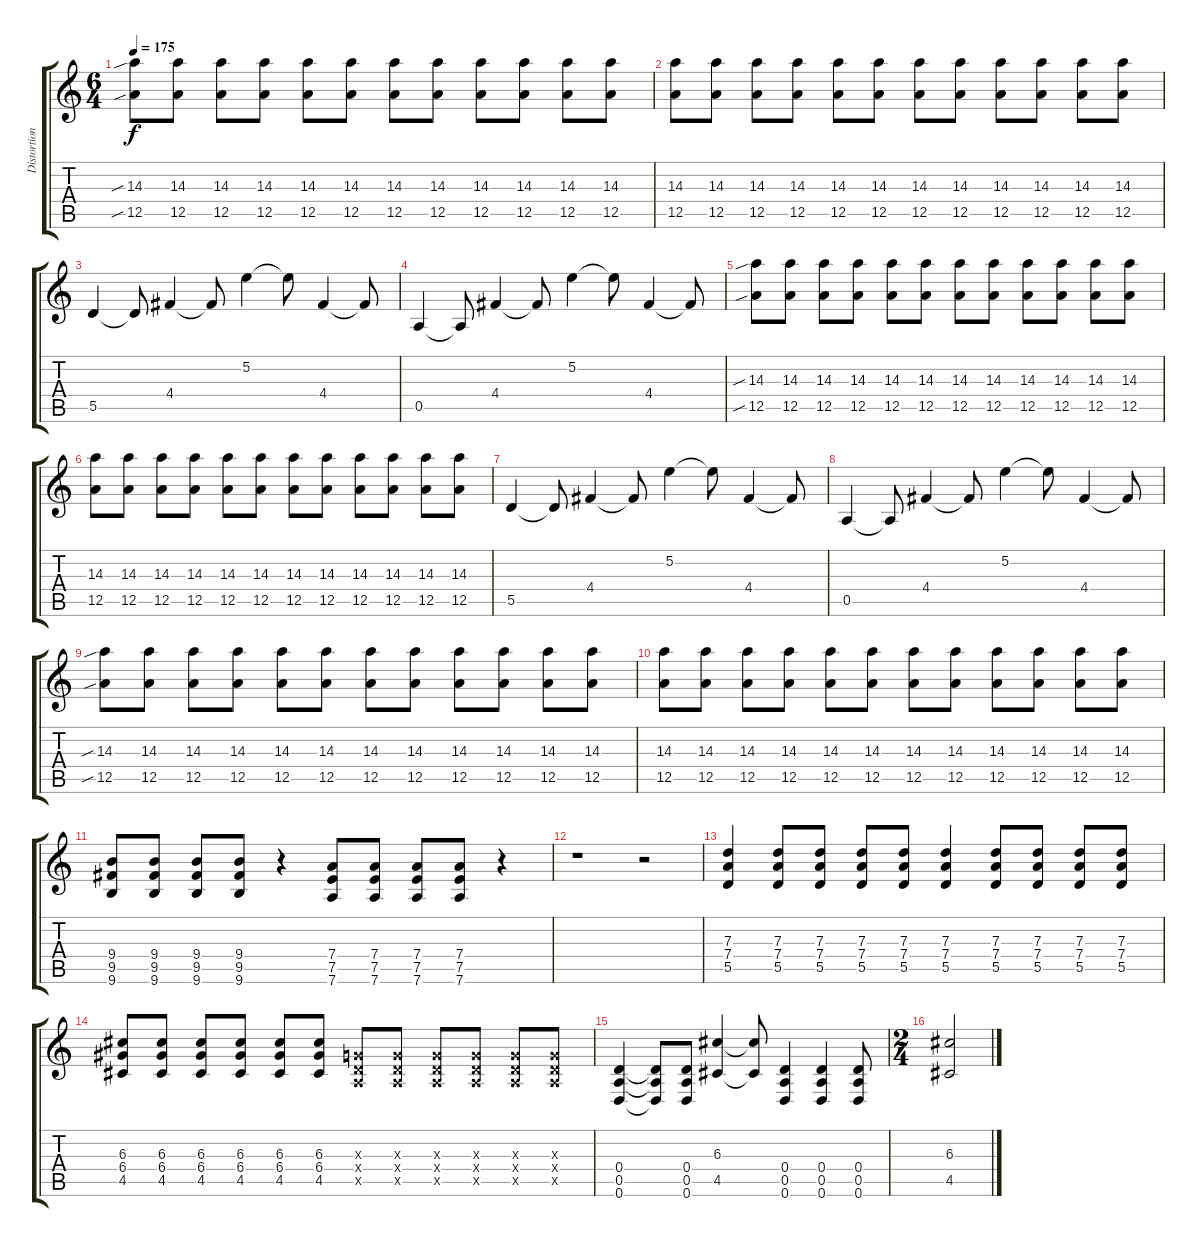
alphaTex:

\track ("Distortion Guitar 2" "Distortion") {instrument distortionguitar}
\staff {score tabs}
\tuning (E4 B3 G3 D3 A2 D2) {hide}
\ts (6 4)
\tempo 175
\clef g2
\ks c
(14.3{sib} 12.5{sib}).8{dy f} (14.3 12.5).8 (14.3 12.5).8 (14.3 12.5).8 (14.3 12.5).8 (14.3 12.5).8 (14.3 12.5).8 (14.3 12.5).8 (14.3 12.5).8 (14.3 12.5).8 (14.3 12.5).8 (14.3 12.5).8 |
(14.3 12.5).8 (14.3 12.5).8 (14.3 12.5).8 (14.3 12.5).8 (14.3 12.5).8 (14.3 12.5).8 (14.3 12.5).8 (14.3 12.5).8 (14.3 12.5).8 (14.3 12.5).8 (14.3 12.5).8 (14.3 12.5).8 |
5.5.4 5.5{t}.8 4.4.4 4.4{t}.8 5.2.4 5.2{t}.8 4.4.4 4.4{t}.8 |
0.5.4 0.5{t}.8 4.4.4 4.4{t}.8 5.2.4 5.2{t}.8 4.4.4 4.4{t}.8 |
(14.3{sib} 12.5{sib}).8 (14.3 12.5).8 (14.3 12.5).8 (14.3 12.5).8 (14.3 12.5).8 (14.3 12.5).8 (14.3 12.5).8 (14.3 12.5).8 (14.3 12.5).8 (14.3 12.5).8 (14.3 12.5).8 (14.3 12.5).8 |
(14.3 12.5).8 (14.3 12.5).8 (14.3 12.5).8 (14.3 12.5).8 (14.3 12.5).8 (14.3 12.5).8 (14.3 12.5).8 (14.3 12.5).8 (14.3 12.5).8 (14.3 12.5).8 (14.3 12.5).8 (14.3 12.5).8 |
5.5.4 5.5{t}.8 4.4.4 4.4{t}.8 5.2.4 5.2{t}.8 4.4.4 4.4{t}.8 |
0.5.4 0.5{t}.8 4.4.4 4.4{t}.8 5.2.4 5.2{t}.8 4.4.4 4.4{t}.8 |
(14.3{sib} 12.5{sib}).8 (14.3 12.5).8 (14.3 12.5).8 (14.3 12.5).8 (14.3 12.5).8 (14.3 12.5).8 (14.3 12.5).8 (14.3 12.5).8 (14.3 12.5).8 (14.3 12.5).8 (14.3 12.5).8 (14.3 12.5).8 |
(14.3 12.5).8 (14.3 12.5).8 (14.3 12.5).8 (14.3 12.5).8 (14.3 12.5).8 (14.3 12.5).8 (14.3 12.5).8 (14.3 12.5).8 (14.3 12.5).8 (14.3 12.5).8 (14.3 12.5).8 (14.3 12.5).8 |
(9.4 9.5 9.6).8 (9.4 9.5 9.6).8 (9.4 9.5 9.6).8 (9.4 9.5 9.6).8 r.4 (7.4 7.5 7.6).8 (7.4 7.5 7.6).8 (7.4 7.5 7.6).8 (7.4 7.5 7.6).8 r.4 |
r.1 r.2 |
(7.3 7.4 5.5).4 (7.3 7.4 5.5).8 (7.3 7.4 5.5).8 (7.3 7.4 5.5).8 (7.3 7.4 5.5).8 (7.3 7.4 5.5).4 (7.3 7.4 5.5).8 (7.3 7.4 5.5).8 (7.3 7.4 5.5).8 (7.3 7.4 5.5).8 |
(6.3 6.4 4.5).8 (6.3 6.4 4.5).8 (6.3 6.4 4.5).8 (6.3 6.4 4.5).8 (6.3 6.4 4.5).8 (6.3 6.4 4.5).8 (0.3{x} 0.4{x} 0.5{x}).8 (0.3{x} 0.4{x} 0.5{x}).8 (0.3{x} 0.4{x} 0.5{x}).8 (0.3{x} 0.4{x} 0.5{x}).8 (0.3{x} 0.4{x} 0.5{x}).8 (0.3{x} 0.4{x} 0.5{x}).8 |
(0.4 0.5 0.6).4 (0.4{t} 0.5{t} 0.6{t}).8 (0.4 0.5 0.6).8 (6.3 4.5).4 (6.3{t} 4.5{t}).8 (0.4 0.5 0.6).4 (0.4 0.5 0.6).4 (0.4 0.5 0.6).8 |
\ts (2 4)
(6.3 4.5).2
